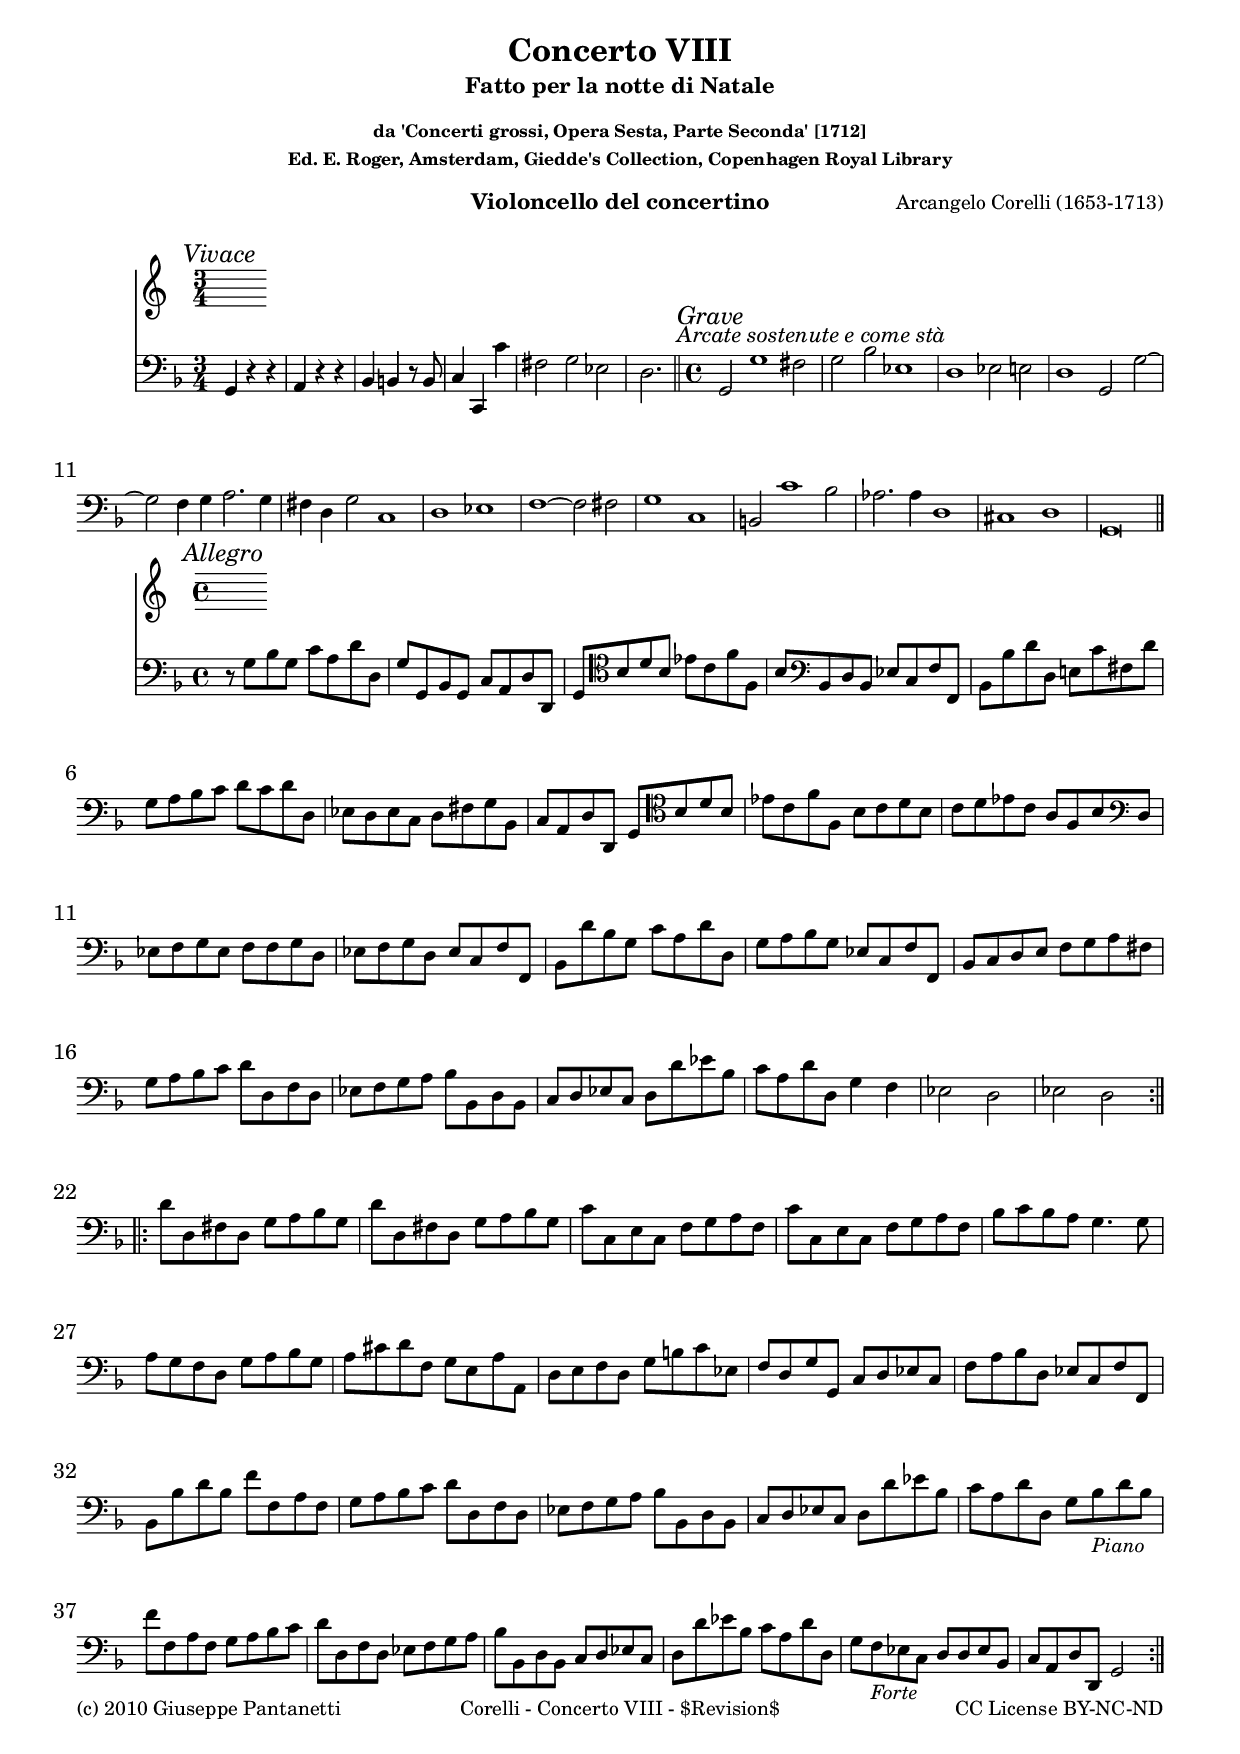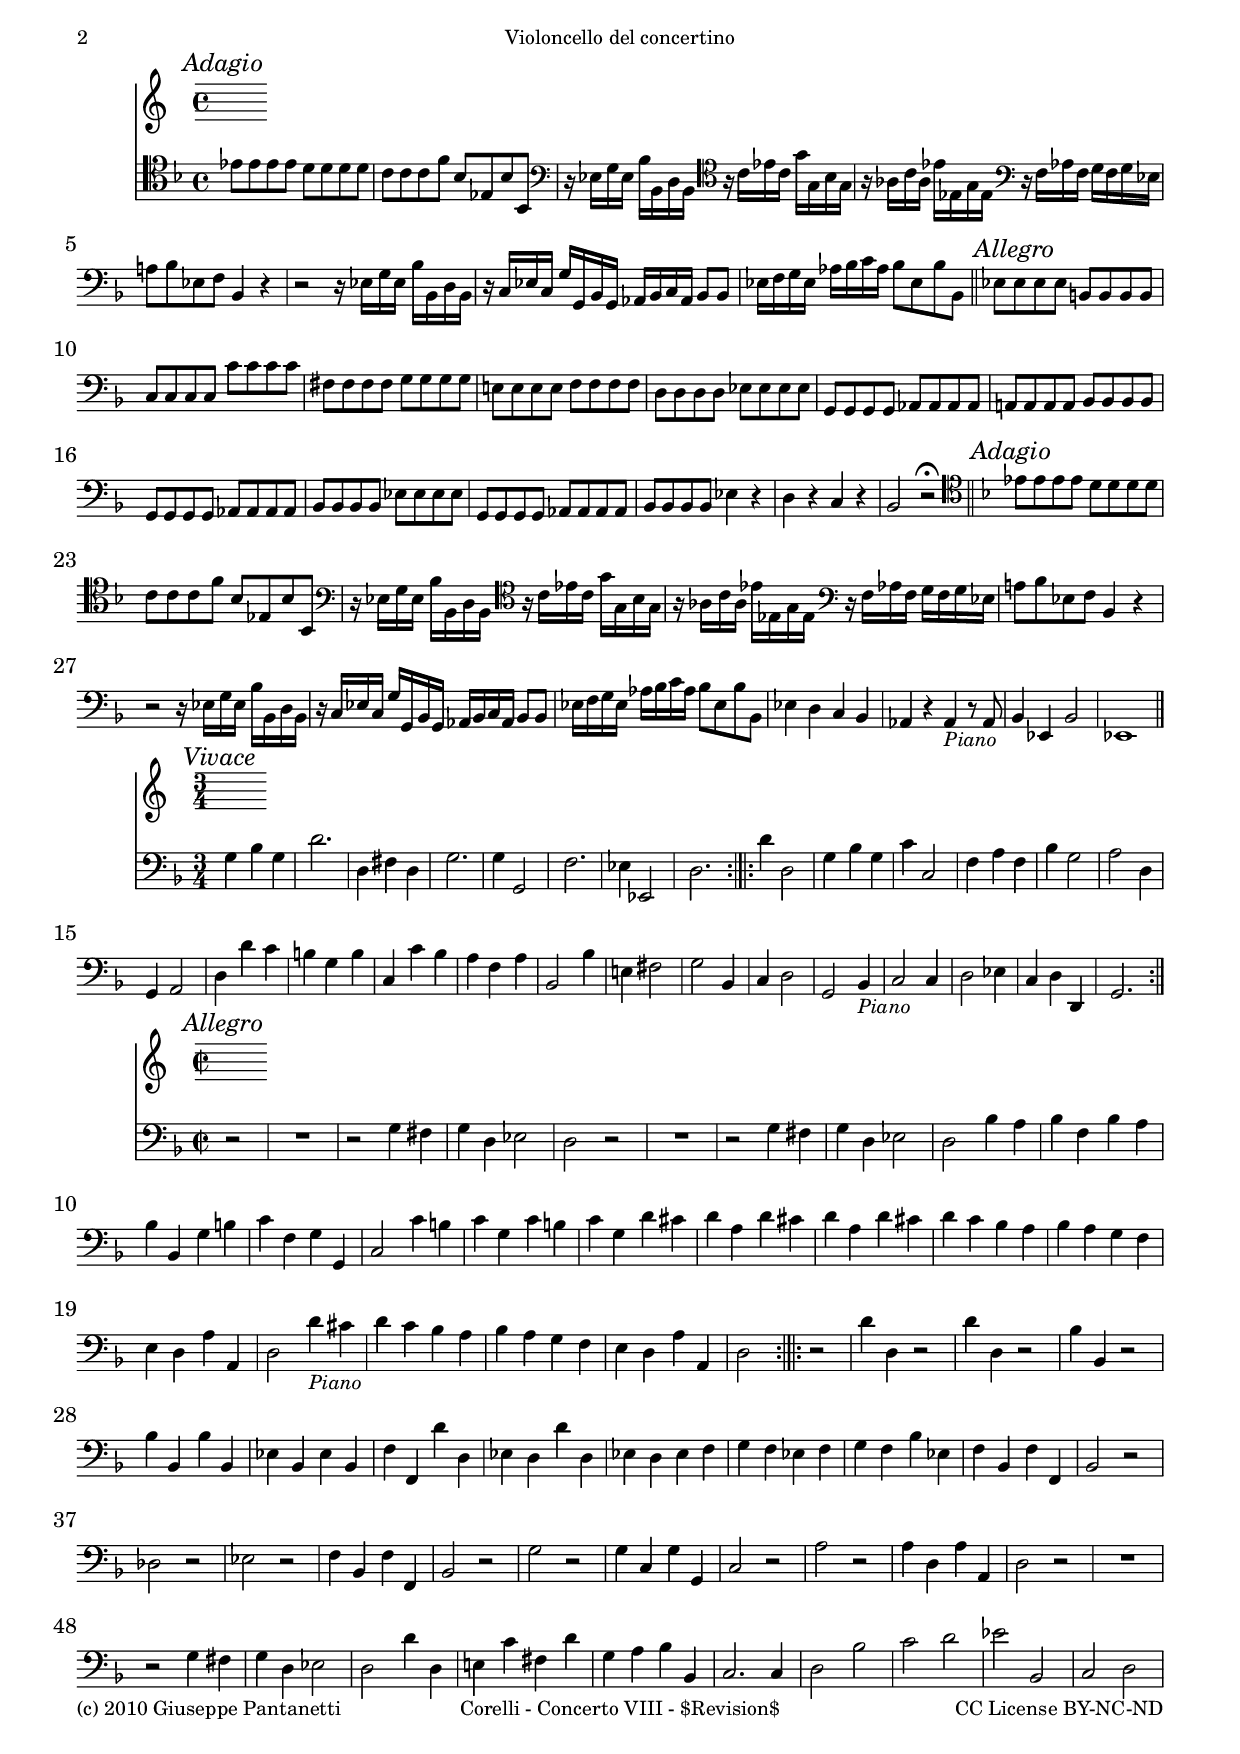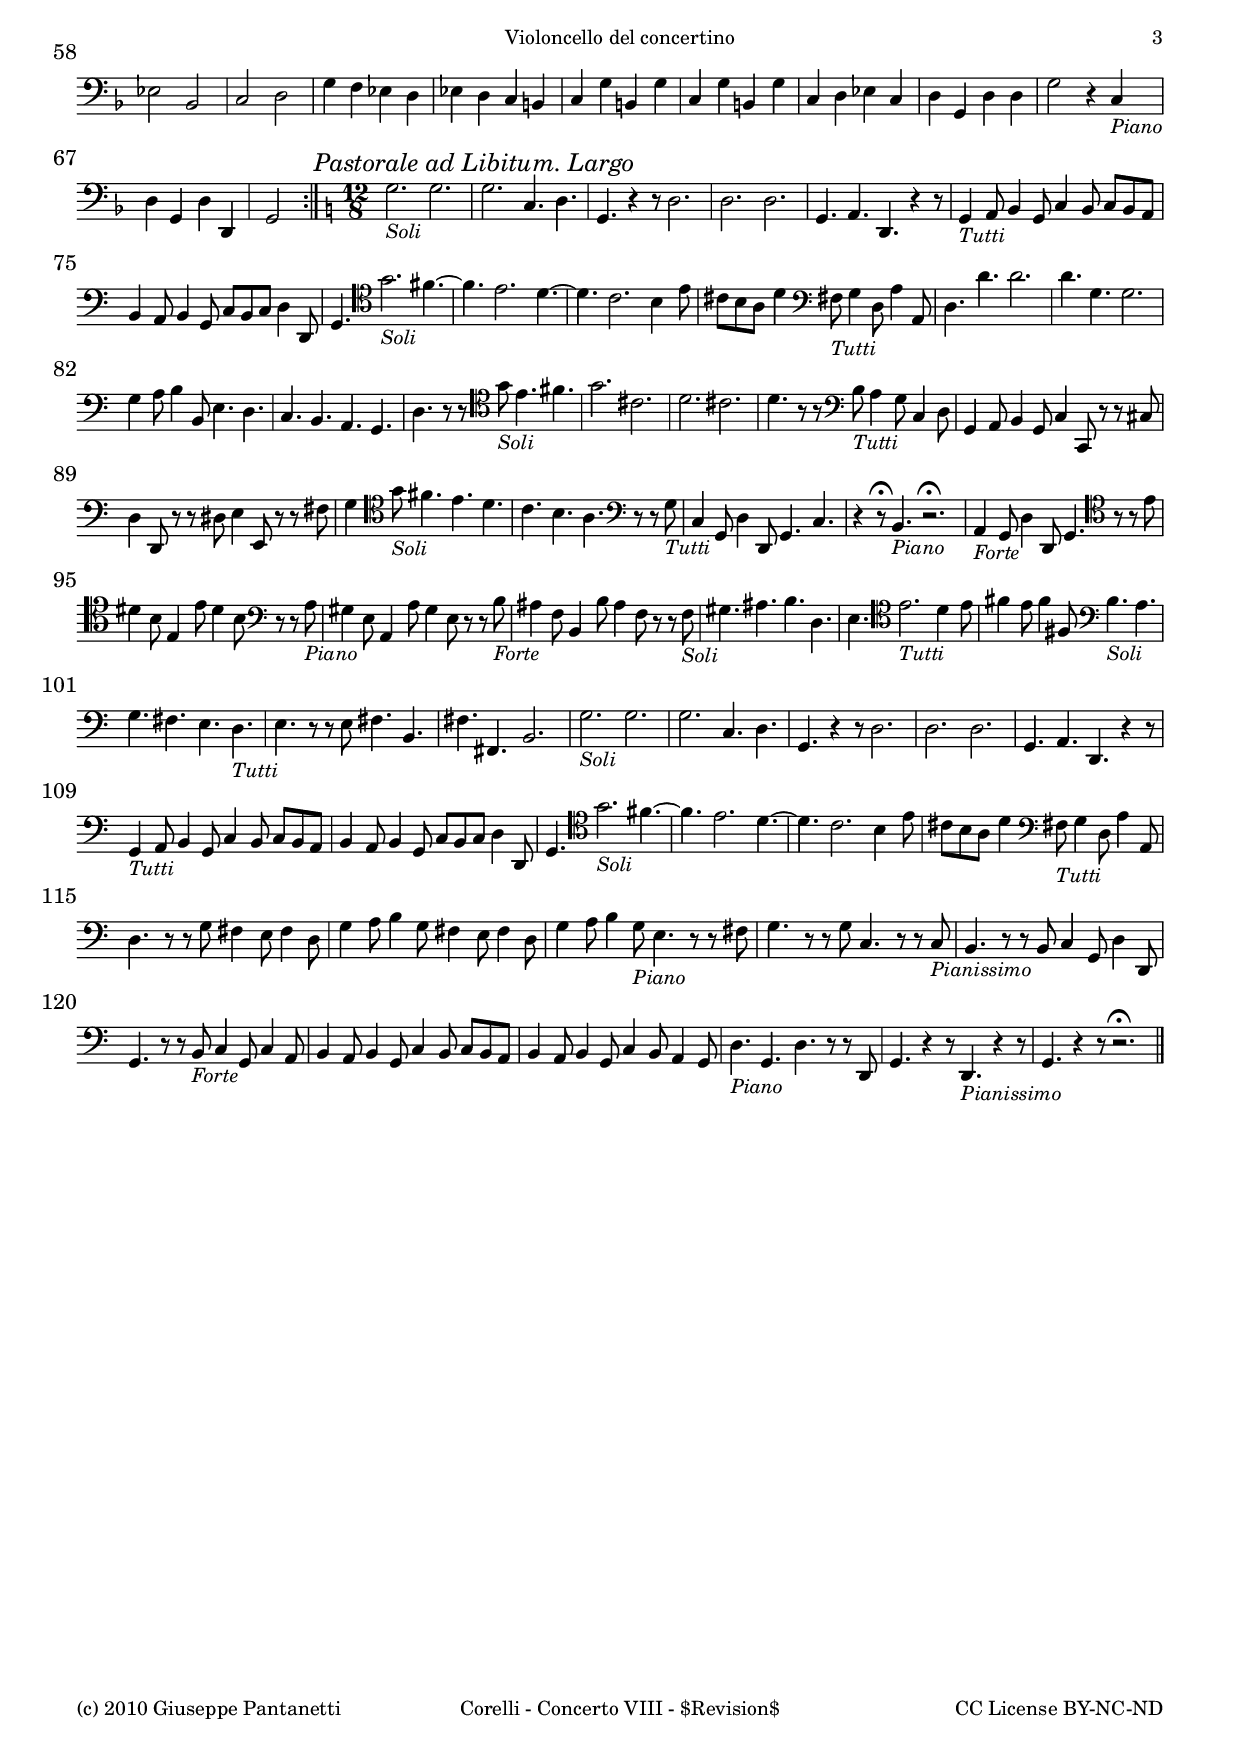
\include "corelli_viii_header.ly"
\include "corelli_viii_utilities.ly"
%#(set-global-staff-size 16.8)
#(set-global-staff-size 17.2)
%#(set-global-staff-size 17)

\paper  {
	auto-first-page-number = ##t
  # (define page-breaking ly:page-turn-breaking)
}

\layout {
	\context { \Score skipBars = ##t }
}

vcvivace = \relative c { 
	\global
	\time 3/4
	\key d \minor
	\clef bass

	g4 r r |
	a r r |
	bes b r8 b |
	c4 c, c'' |
	\set Score.measureLength = #(ly:make-moment 6 4)
	fis,2 g ees |
	\set Score.measureLength = #(ly:make-moment 3 4)
	d2. |
}

clvivace = \figuremode {
	\global
	\time 3/4

  <_>4 <_> <_> |
  <6+> <_> <_> |
  <6> <6 5> <_> |
  <9 _-> <8> <_> |
	\set Score.measureLength = #(ly:make-moment 6 4)
	<6 5>2 <_> <6> |
	\set Score.measureLength = #(ly:make-moment 3 4)
	<_+>2. |
} 

vcgrave = \relative c' { 
	\global
	\clef bass
	\time 4/4
	\set Score.measureLength = #(ly:make-moment 4 2)

	g,2 g'1 fis2 |
  g2 bes ees,1 |
  d ees2 e |
  d1 g,2 g'~ |
  g f4 g a2. g4 |
  fis d g2 c,1 |

  d ees |
  f~ f2 fis |
  g1 c, |
  b2 c'1 bes2 |
  aes2. aes4 d,1 |
  cis d |
	g,\breve | \bar "|."
}

clgrave = \figuremode { 
	\global
	\clef bass
	\time 4/4
	\set Score.measureLength = #(ly:make-moment 4 2)

	<_>2 <5> <4 2> <6 5> |
  <9>2 <6> <7> <6> |
  <6 4> <5 3+> <7> <6+> |
  <4> <3> <9> <8> |
  <4+ 2> <6>4 <_> <5 4>2 <5- 3-> |
  <6 5>4 <_> <_>2 <9 7 _-> <8 6> |

  <7 _+>2 <6> <7> <6> |
  <7 3> <6 4> <5 4> <6 5> |
  <9> <8> <7 3!> <6- 4> |
  <6 5> <3-> <4+ 2> <6> |
  <7> <6> <7 3+> <6 4> |
  <6 5>1 <4>2 <3> |
	<_!>\breve | \bar "|."
}

vcallegro = \relative c' { 
	\global
	\clef bass
	\key d \minor
	\time 4/4
	\set Score.measureLength = #(ly:make-moment 4 4)
	
  r8 g bes g c a d d, |
  g g, bes g c a d d, |
  g \clef tenor bes' d bes ees c f f, |
  bes \clef bass bes, d bes ees c f f, |
  bes bes' d d, e! c' fis, d' |

  g, a bes c d c d d, |	
  ees d ees c d fis g bes, |
  c a d d, g \clef tenor bes' d bes |
  ees  c f f, bes c d bes |

  c d ees c a f bes \clef bass d, |
  ees f g ees f f g d |
  ees f g d ees c f f, |
  bes d' bes g c a d d, | 
  g a bes g ees c f f, |

  bes c d e f g a fis |
  g a bes c d d, f d |
  ees f g a bes bes, d bes |
  c d ees c d d' ees bes |
  c a d d, g4  f |

  ees2 d |
  ees2 d \bar ":|.|:"
  \repeat unfold 2 {d'8 d, fis d g a bes g} |
  \repeat unfold 2 {c c, e c f g a f} |

  bes c bes a g4. g8 |
  a g f d g a bes g |
  a cis d f, g e a a, |
  d e f d g b c ees, |
  f d g g, c d ees c |

  f a bes d, ees c f f, |
  bes bes' d bes f' f, a f |
  g a bes c d d, f d |
  ees f g a bes bes, d bes |
  c d ees c d d' ees bes |
  
  c a d d, g bes_\piano d bes |
  f' f, a f g a bes c |
  d d, f d ees f g a |
  bes bes, d bes c d ees c |
  d d' ees bes c a d d, |

  g f_\forte ees c d d ees bes |
  c a d d, g2 \bar ":|"
}

clallegro = \figuremode { 
	\global
	\clef bass
	\time 4/4
	\set Score.measureLength = #(ly:make-moment 4 4)
	
	\repeat unfold 2 {<_>2 <6 5 _->4 <_-> } |
	\repeat unfold 2 {<_>2 <6 5 _->4 <3>} |
  <_>2 <6 5>4 <6 5> |

  <9>4 <6> <4> <3+> |	
  <7>4 <6> <7 _+>2 |	
  <6 5 _->4 <_+> <_>2 |	
  <6 5>4 <3> <9> <6> |	

  <9 _->4 <6> <6 5>2 |	
  <9>4 <6> <7> <5> |	
  <_>4 <5> <6 5> <3> |	
  <_>4 <6> <6 5 _-> <_+> |	
  <9>4 <6> <6 5> <3> |	

  <9>4 <6> <4>2 |	
  <9>4 <6> <4> <[6]> |	
  <9>4 <6-> <4> <[6]> |	
  <9>4 <6> <7 _+> <5> |	
  <6 5>4 <_+> <_> <6> |	

  <7>4 <6> <_+>2 |	
  <7>4 <6> <_+>2 \bar ":|.|:"
  <[_+]>4 <[6]>2 <[6]>4 | 
  <4>1 |
  <_>4 <[6]>2 <[6]>4 | 
  <4>1 |

  <_>2 <[6]> |
  <_+>2 <9>4 <6> |
  <7 _+>2 <6 5>4 <_+> |
  <_>2 <7 _!>4 <_-> |
  <6 5>4 <_!> <_->2 |	

  <7>2 <6 5>4 <3> |
  <_>4 <[6]> <4> <[6]> |	
  <9>4 <6> <4> <[6]> |	
  <9>4 <6> <4> <[6]> |	
  <9 _->4 <6> <7 _+> <5>8 <[6]> |	
  
  <6 5 _->4 <_+> <_> <[6]> |	
  <4>4 <[6]> <9> <6> |
  <4>4 <[6]> <9> <6> |
  <4>4 <[6]> <9 _-> <6> |
  <7 _+>4 <5> <6 5 _-> <_+> |	

  <_>4 <6> <7 _+> <5> |	
  <6 5 _->4 <_+> <_>2 | \bar ":|"
}

vcadagio = \relative c' { 
	%\global
	\key d \minor
  \clef tenor

  ees8 ees ees ees d d d d |
  c c c f bes, ees, bes' bes, |

  \clef bass r16 ees g ees bes' bes, d bes \clef tenor r c' ees c g' g, bes g |
  r aes c aes ees' ees, g ees \clef bass r f aes f g f g ees |
  a!8 bes ees, f bes,4 r |
  
  r2 r16ees g es bes' bes, d bes |
  r c ees c g' g, bes g aes bes c aes bes8 bes |
  ees16 f g  ees aes bes c aes bes8 ees, bes' bes, |  
}

cladagio = \figuremode { 

  <_>2 <6> |
  <7 _->4 <6->8 <7> <7>4 <4>8 <3> |

  <_>8 <[6]> <4>4 <9>8 <6> <4>4 |
  <9>8 <6> <4>4  <9>8 <6> <7> <6-> |
  <6 5>4 <6 5>8 <3> <_>2 |
  
  <_>2 <4->4 <4>4 |
  <9>8 <6>8 <4>2 <4>8 <3> |
  <_>4 <9>8 <6> <7>4 <4>8 <3> |  
}

vcallegroII = \relative c' { 
	\global

  ees,8 ees ees ees b b b b |
  c c c c c' c c c |
  fis, fis fis fis g g g g |
  e! e e e f f f f | 
  d d d d ees ees ees ees |

  g, g g g aes aes aes aes |
  a! a a a bes bes bes bes |
  g g g g aes aes aes aes |
  bes bes bes bes ees ees ees ees |
  g, g g g aes aes aes aes |

  bes8 bes bes bes ees4 r |
	d r c r |
	bes2 r\fermata |
}

clallegroII = \figuremode { 
	\global

	<_>2 <[6]> |
	<_>1 |
	<[6]>2 <_> |
	<[6]>2 <[_-]> |
	\repeat unfold 4 {<[6]>2 <_> }|
	<_>1 |
	<[6]>2 <_> |
	<_>1 |
	<6>2 <6 [_-]> |
	<_>1 |
}

vcadagioII = {
	\vcadagio 
	\relative c { ees4 d c bes |
  aes r  aes_\piano r8 aes |
  bes4 ees, bes'2 |
  ees,1 } \bar "|."
}

cladagioII = {
	\cladagio 
	\figuremode {
		<_>4 <6 4 2> <7 5 3> <8 6 4> |
		<5>4 <_>2 <_>8 <6> |
		<7>2 <4>4 <3> |
		<_>1 |
  } \bar "|."
}

vcvivaceII = \relative c' { 
	\global
	\key d \minor
	\time 3/4
  \clef bass

  g4 bes g |
  d'2. | 
  d,4 fis d |
  g2.   
  g4 g,2 |
  f'2. |
  ees4 ees,2 |
	d'2. | \bar ":|.|:"
  d'4 d,2 |
  g4 bes g |
  c c,2 |
  f4 a f |

  bes g2 |
  a d,4 |
  g, a2 |
  d4 d' c |
  b g b |
  c, c' bes |
  a f a |
  bes,2 bes'4 |
  e,! fis2 |
  g bes,4 |
  c d2 |

  g, bes4_\piano |
  c2 c4 |
  d2 ees4 |
  c d d, |
  g2. \bar ":|.|:"
}

clvivaceII = \figuremode { 
	\global
	\time 3/4
	
	<_>2. |
	<_+>2. |
	\repeat unfold 3 { <_>2. | } 
	<6>2. |
	<7>4 <6>2 |
	<_+>2. |
	\repeat unfold 4 { <_>2. | } 
	<_>4 <6>2 |
	<_+>2 <_>4 |
	<7 5>4 <4> <3> |
	\repeat unfold 2 { <_>2. | } 
	<_->2. |
	\repeat unfold 2 { <_>2. | } 
	<6 5>4 <6 5>2 |
	<9>4 <8>4 <_>4 |
	<6 5 _->4 <_+>2 |
	<_>2. |
	<9>4 <8>4 <_>4 |
	<7 _+>2 <5>4 |
	<7 5>4 <4>4 <3>4 |
	<_>2. |	
}

vcallegroIII = \relative c' {
	\global
	\key d \minor
	\time 2/2
  \clef bass

	\partial 4*2 \repeat unfold 2 { r2 | R1 | r2 g4 fis | g d ees2 | d }
	bes'4 a | bes f bes a |
  bes bes, g' b |
  c f, g g, |
  c2 c'4 b |
  c g c b |
  c g d' cis |
  d a d cis |

  d a d cis |
  d c bes a |
  bes a g f |
  e d a' a, |
  d2 d'4_\piano cis |
  d c bes a |
  bes a g f |
  e d a' a, |

  d2 \bar ":|.|:"
  r2 |
  d'4 d, r2 |
  d'4 d, r2 |
  bes'4 bes, r2 |
  bes'4 bes, bes'4 bes, |
  ees bes ees bes |
  f' f, d'' d, |
  ees d d' d, | 
  ees d ees f |
  
  g f ees f |
  g f bes ees, |
  f bes, f' f, |
  bes2 r |
  des r |
  ees r |
  f4 bes, f' f, |
  bes2 r |
  g' r |
  g4 c, g' g, |
  
  c2 r |
  a' r |
  a4 d, a' a, |
  d2 r |
  R1 | 
  r2 g4 fis |
  g d ees2 |
  d d'4 d, |
  e! c' fis, d' |
  g, a bes bes, |

  c2. c4 | 
  d2 bes' |
  c d |
  ees bes, |
  c d |
  ees bes |
  c d |
  g4 f ees d |
  ees d c b |
  c g' b, g' |
  
  c, g' b, g' |
  c, d ees c |
  d g, d' d |
  g2 r4 c,4_\piano |
  d g, d' d, |

	\set Score.measureLength = #(ly:make-moment 2 4)
        g2 \bar ":|" 
}

clallegroIII = \figuremode {
	\global
	\time 2/2

	\partial 4*2 <_>2 |
	<_>1*2 |
	<_>2 <7>4 <6> |
	<_+>2 <_> |
	<_>1 |
	<_>1 |

	<_>2 <7>4 <6> |
	<_+>2 <_> |
	<_>1 |
	<_>2 <_!> |
	<_->2 <4>4 <3> |
	<_->2 <_> |
	<_>1*3 |
	
	<_>2 <6>4 <6> |
	<6>4 <6> <6> <6> |
	<6>4 <6> <6> <6> |
	<6+>2 <4>4 <3> |
	<_>2 <6>4 <6> |
	<6>4 <6> <6> <6> |
	<6>4 <6> <6> <6> |
	<6+>2 <4>4 <3> |
	
	<_>2
	<_>2 |
	<_+>4 <_>4 <_>2 |
	<_+>4 <_>4 <_>2 |
	<_>1*3 |
	<_>2 <6> |
	<6>4 <6> <6> <_>4 |
	<6>4 <_> <6>4 <6> |

	<6->4 <6> <6> <6> |
	<6->4 <6> <_>2 |
	<7>2 <4>4 <3> |
	<_>1 |
	<6>2 <_> |
	<_->2 <_> |
	<_>4 <_-> <4> <3> |
	<_>1 |
	<_!>2 <_>2 |
	<_!>4 <_-> <4> <3> |
	
	<_>1 |
	<_+>2 <_> |
	<_+>2 <4>4 <3> |
	<_>1*3 |
	<_>2 <7>4 <6> |
	<_+>2 <_> |
	<7>2 <5> |
	<9>2 <6> |

	<_->2. <_>4 |
	<_+>2 <_> |
	<_->2 <_+> |
	<_>1 |
	<_->2 <_+> |
	<_>1 |
	<6 4+ 3->4 <7 5> <4> <3> |
	<_>1*5 |
	
	<7 _+>2 <4>4 <3> |
	<_>2 <_>4 <_-> |
	<7 _+>2 <4>4 <3> |
	
	\set Score.measureLength = #(ly:make-moment 2 4)
  <_>2 \bar ":|" 
}

vcpastoralepiece = \relative c' {
  g2._\soli g |
  g c,4. d |

  g, r4 r8 d'2. |
  d d |
  g,4. a d, r4 r8  |
  g4_\tutti a8 b4 g8 c4 b8 c b a |
  b4 a8 b4 g8 c b c d4 d,8 |
  g4. \clef tenor g''2._\soli fis4.~ |
  
  fis e2. d4.~ |
  d c2. b4 e8 |
  cis b a d4 \clef bass fis,8_\tutti g4 d8 a'4 a,8 |
}

clpastoralepiece = \figuremode {
	<_>2. <6 4> |
	<5>2. <_>4. <_+> |
	
	<_>2. <_+> |
	<6 4>2. <_+> |
	<_>4. <_+> <_>2. |
	<_>1. |
	<_>2. <6 5>4. <_+> |
	<_>4. <5> <4 2> <6> |
	
	<4 2>4. <6> <4 2> <6> |
	<4 2>4. <6> <4+ 2> <6> |
	<6 5>4. <_+>4 <_>8 <_>4. <4>4 <3>8 |
}

vcpastorale = \relative c {
	\global
	\key c \major
	\time 12/8

	\vcpastoralepiece
  d4. d' d2. |
  d4. g, g2. |

  g4 a8 b4 b,8 e4. d |
  c b a g |
  d' r8 r \clef tenor g'8_\soli e4. fis |
  g2. cis, |
  d cis |
  
  d4. r8 r \clef bass b8_\tutti a4 g8 c,4 d8 |
  g,4 a8 b4 g8 c4 c,8 r r cis' |
  d4 d,8 r r dis' e4 e,8 r r fis' |
  g4 \clef tenor g'8_\soli fis4. e d |

  c b a \clef bass r8 r g8_\tutti  |
  c,4 g8 d'4 d,8 g4. c |
  r4 r8\fermata b4._\piano r2.\fermata |
  a4_\forte g8 d'4 d,8 g4. \clef tenor r8 r e'' |
  dis4 b8 e,4 e'8 

  dis4 b8 \clef bass r8 r a_\piano |
  gis4 e8 a,4 a'8 gis4 e8 r r b'_\forte |
  ais4 f8 b,4 b'8 ais4 f8 r r f_\soli |
  gis4. ais b d, |
  e \clef tenor e'2._\tutti  d4 e8 |
  fis4 e8 fis4 fis,8 \clef bass b4._\soli a |
  
  g fis e d_\tutti |
  e r8 r e fis4. b, |
  fis' fis, b2. | 

	\vcpastoralepiece
  d4. r8 r g fis4 e8 fis4 d8 |

  g4 a8 b4 g8 fis4 e8 fis4 d8 |
  g4 a8 b4 g8_\piano e4. r8 r fis |
  g4. r8 r g c,4. r8 r c8_\pianissimo |
  b4. r8 r b c4 g8 d'4 d,8 |
  g4. r8 r b8_\forte c4 g8 c4 a8 |

  b4 a8 b4 g8 c4 b8 c b a |
  b4 a8 b4 g8 c4 b8 a4 g8 |
  d'4._\piano g, d' r8 r d, |
  g4. r4 r8 d4._\pianissimo r4 r8 |
	g4. r4 r8 r2.^\fermata \bar "|."
}

clpastorale = \figuremode {
	\global
	\time 12/8

	\clpastoralepiece
	<_+>4. <_> <6 4>2. |
	<_+>4. <_> <6 4>2. |
	
	<5>4. <_> <7>4 <6>8 <7 _+>4 <6>8 |
	<7>4 <6>8 <7>4 <6>8 <5>4 <6+>8 <_>4. |
	<_+>4. <_> <6 5> <5> |
	<9>4. <8 3-> <6 5>2. |
	<5 4>2. <6 5> |
	
	<_+>4. <_>4 <6>8 <_>4. <6 5>4 <_+>8 |
	<_>4.*3 <6>4. |
	<_+>4. <6> <_> <6> |
	<4>4 <6>8 <7>4 <6>8 <7>4 <6>8 <7 _+>4 <6>8 |
	
	<7>4 <6>8 <7>4 <6>8 <6+>4. <_> |
	<_>4. <4>4 <3>8 <_>4. <_> |
	<_>4. <6> <_>2. |
	<6+>4. <4>4 <3>8 <_>4. <_> |
	<_>1.*3
	
	<7>4. <5> <4> <6> |
	<7>4. <6> <4+ 2> <6> |
	
	<6 4>4. <5 3> <_> <6 4 2> |
	<7 5 3>4. <8 6 4> <9 7 5> <6> |
	<9>4. <8>  <7 _+> <_> |
	<6 4>4. <5 3> <_>2. |

	\clpastoralepiece
	<_>1.*2 |
	<_>2. <7> |
	<4>4. <_> <7>4. <_>4 <6>8 |
	<7>4. <_>4 <6>8 <_>4. <_+> |
	<_>1.*3 |
	
	<_+>4. <_> <4> <_>4 <3>8 |
	<_>2. <_+> |
	<_>1. |
}



\header { instrument = "Violoncello del concertino" }

\book {
	\score { { \new Staff \with { \consists "Page_turn_engraver" } \compressFullBarRests
		\vivace \vcvivace \bar "||"
		\grave  \vcgrave 
	} }
	\score { { \new Staff \with { \consists "Page_turn_engraver" } \compressFullBarRests
		\allegro \vcallegro
	} }
	\score { { \new Staff \with { \consists "Page_turn_engraver" } \compressFullBarRests
		\adagio \time 4/4 \vcadagio \bar "||"
		\allegro \vcallegroII \bar "||"
		\adagio \vcadagioII
	} }
	\score { { \new Staff \with { \consists "Page_turn_engraver" } \compressFullBarRests
		\vivace \vcvivaceII
	} }
	\score { { \new Staff \with { \consists "Page_turn_engraver" } \compressFullBarRests
		\allegro \vcallegroIII 
		\pastorale \vcpastorale 
	} }
}


